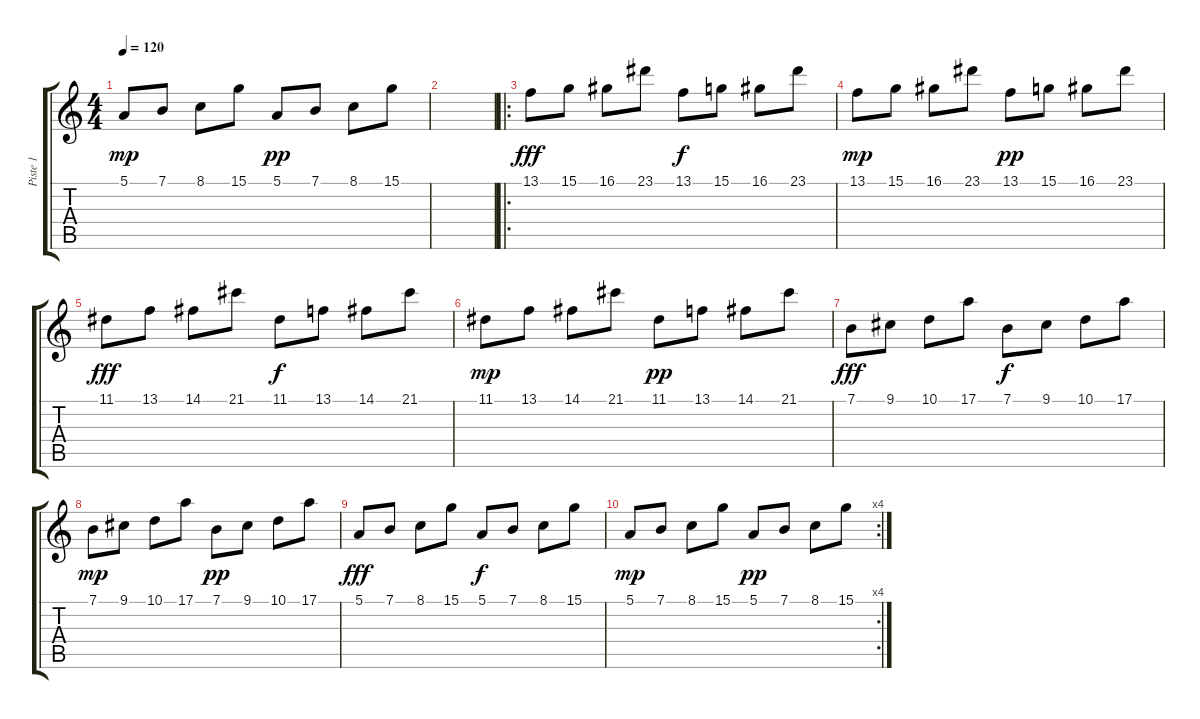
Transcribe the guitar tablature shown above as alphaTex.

\track ("Piste 1" "Piste 1") {instrument fx7echoes}
\staff {score tabs}
\tuning (E4 B3 G3 D3 A2 E2) {hide}
\ts (4 4)
\tempo 120
\clef g2
\ks c
5.1.8{dy mp} 7.1.8 8.1.8 15.1.8 5.1.8{dy pp} 7.1.8 8.1.8 15.1.8 |
|
\ro
13.1.8{dy fff} 15.1.8 16.1.8 23.1.8 13.1.8{dy f} 15.1.8 16.1.8 23.1.8 |
13.1.8{dy mp} 15.1.8 16.1.8 23.1.8 13.1.8{dy pp} 15.1.8 16.1.8 23.1.8 |
11.1.8{dy fff} 13.1.8 14.1.8 21.1.8 11.1.8{dy f} 13.1.8 14.1.8 21.1.8 |
11.1.8{dy mp} 13.1.8 14.1.8 21.1.8 11.1.8{dy pp} 13.1.8 14.1.8 21.1.8 |
7.1.8{dy fff} 9.1.8 10.1.8 17.1.8 7.1.8{dy f} 9.1.8 10.1.8 17.1.8 |
7.1.8{dy mp} 9.1.8 10.1.8 17.1.8 7.1.8{dy pp} 9.1.8 10.1.8 17.1.8 |
5.1.8{dy fff} 7.1.8 8.1.8 15.1.8 5.1.8{dy f} 7.1.8 8.1.8 15.1.8 |
\rc 4
5.1.8{dy mp} 7.1.8 8.1.8 15.1.8 5.1.8{dy pp} 7.1.8 8.1.8 15.1.8
